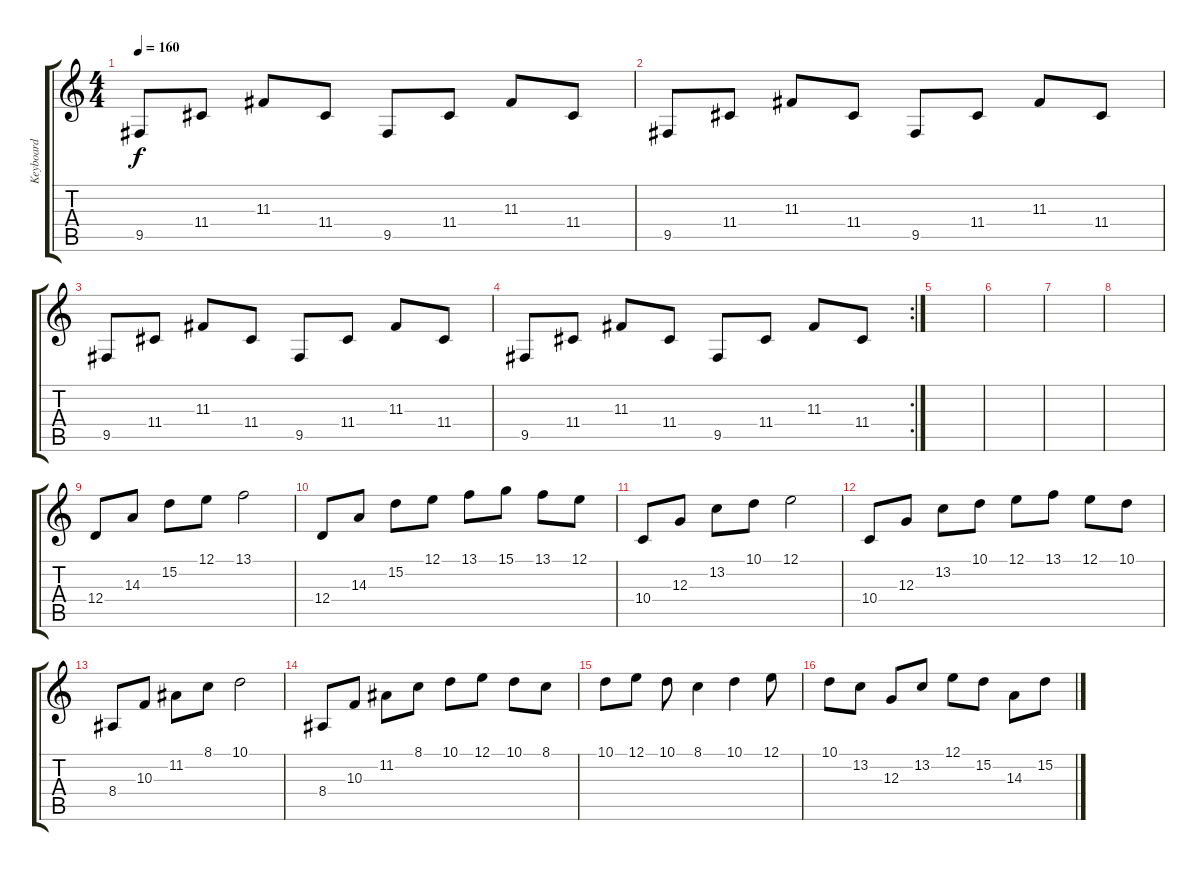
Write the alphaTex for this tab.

\track ("Keyboard" "Keyboard") {instrument pad1newage}
\staff {score tabs}
\tuning (E4 B3 G3 D3 A2 E2) {hide}
\ts (4 4)
\tempo 160
\clef g2
\ks c
9.5.8{dy f} 11.4.8 11.3.8 11.4.8 9.5.8 11.4.8 11.3.8 11.4.8 |
9.5.8 11.4.8 11.3.8 11.4.8 9.5.8 11.4.8 11.3.8 11.4.8 |
9.5.8 11.4.8 11.3.8 11.4.8 9.5.8 11.4.8 11.3.8 11.4.8 |
\rc 2
9.5.8 11.4.8 11.3.8 11.4.8 9.5.8 11.4.8 11.3.8 11.4.8 |
|
|
|
|
12.4.8 14.3.8 15.2.8 12.1.8 13.1.2 |
12.4.8 14.3.8 15.2.8 12.1.8 13.1.8 15.1.8 13.1.8 12.1.8 |
10.4.8 12.3.8 13.2.8 10.1.8 12.1.2 |
10.4.8 12.3.8 13.2.8 10.1.8 12.1.8 13.1.8 12.1.8 10.1.8 |
8.4.8 10.3.8 11.2.8 8.1.8 10.1.2 |
8.4.8 10.3.8 11.2.8 8.1.8 10.1.8 12.1.8 10.1.8 8.1.8 |
10.1.8 12.1.8 10.1.8 8.1.4 10.1.4 12.1.8 |
10.1.8 13.2.8 12.3.8 13.2.8 12.1.8 15.2.8 14.3.8 15.2.8
